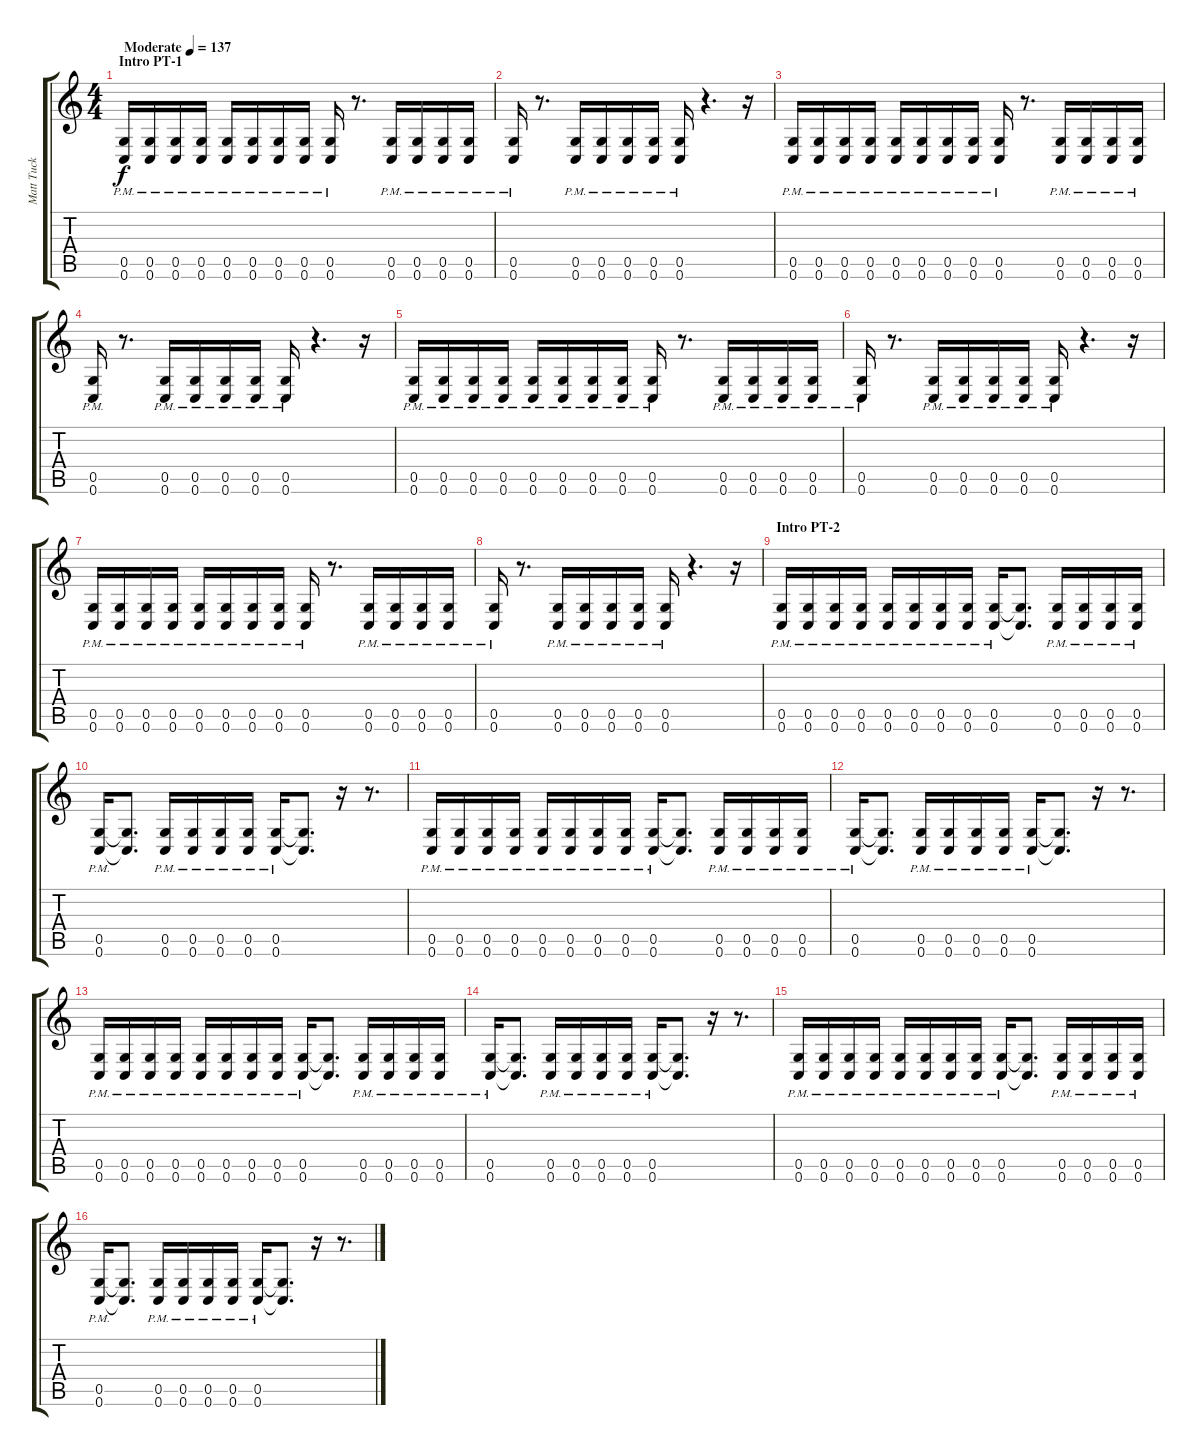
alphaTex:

\track ("Matt Tuck (Rhythm Guitar)" "Matt Tuck ") {instrument distortionguitar}
\staff {score tabs}
\tuning (D4 A3 F3 C3 G2 C2) {hide}
\ts (4 4)
\section ("" "Intro PT-1")
\tempo (137 "Moderate")
\clef g2
\ks c
(0.5{pm} 0.6{pm}).16{dy f instrument distortionguitar} (0.5{pm} 0.6{pm}).16 (0.5{pm} 0.6{pm}).16 (0.5{pm} 0.6{pm}).16 (0.5{pm} 0.6{pm}).16 (0.5{pm} 0.6{pm}).16 (0.5{pm} 0.6{pm}).16 (0.5{pm} 0.6{pm}).16 (0.5{pm} 0.6{pm}).16 r.8{d} (0.5{pm} 0.6{pm}).16 (0.5{pm} 0.6{pm}).16 (0.5{pm} 0.6{pm}).16 (0.5{pm} 0.6{pm}).16 |
(0.5{pm} 0.6{pm}).16 r.8{d} (0.5{pm} 0.6{pm}).16 (0.5{pm} 0.6{pm}).16 (0.5{pm} 0.6{pm}).16 (0.5{pm} 0.6{pm}).16 (0.5{pm} 0.6{pm}).16 r.4{d} r.16 |
(0.5{pm} 0.6{pm}).16 (0.5{pm} 0.6{pm}).16 (0.5{pm} 0.6{pm}).16 (0.5{pm} 0.6{pm}).16 (0.5{pm} 0.6{pm}).16 (0.5{pm} 0.6{pm}).16 (0.5{pm} 0.6{pm}).16 (0.5{pm} 0.6{pm}).16 (0.5{pm} 0.6{pm}).16 r.8{d} (0.5{pm} 0.6{pm}).16 (0.5{pm} 0.6{pm}).16 (0.5{pm} 0.6{pm}).16 (0.5{pm} 0.6{pm}).16 |
(0.5{pm} 0.6{pm}).16 r.8{d} (0.5{pm} 0.6{pm}).16 (0.5{pm} 0.6{pm}).16 (0.5{pm} 0.6{pm}).16 (0.5{pm} 0.6{pm}).16 (0.5{pm} 0.6{pm}).16 r.4{d} r.16 |
(0.5{pm} 0.6{pm}).16 (0.5{pm} 0.6{pm}).16 (0.5{pm} 0.6{pm}).16 (0.5{pm} 0.6{pm}).16 (0.5{pm} 0.6{pm}).16 (0.5{pm} 0.6{pm}).16 (0.5{pm} 0.6{pm}).16 (0.5{pm} 0.6{pm}).16 (0.5{pm} 0.6{pm}).16 r.8{d} (0.5{pm} 0.6{pm}).16 (0.5{pm} 0.6{pm}).16 (0.5{pm} 0.6{pm}).16 (0.5{pm} 0.6{pm}).16 |
(0.5{pm} 0.6{pm}).16 r.8{d} (0.5{pm} 0.6{pm}).16 (0.5{pm} 0.6{pm}).16 (0.5{pm} 0.6{pm}).16 (0.5{pm} 0.6{pm}).16 (0.5{pm} 0.6{pm}).16 r.4{d} r.16 |
(0.5{pm} 0.6{pm}).16 (0.5{pm} 0.6{pm}).16 (0.5{pm} 0.6{pm}).16 (0.5{pm} 0.6{pm}).16 (0.5{pm} 0.6{pm}).16 (0.5{pm} 0.6{pm}).16 (0.5{pm} 0.6{pm}).16 (0.5{pm} 0.6{pm}).16 (0.5{pm} 0.6{pm}).16 r.8{d} (0.5{pm} 0.6{pm}).16 (0.5{pm} 0.6{pm}).16 (0.5{pm} 0.6{pm}).16 (0.5{pm} 0.6{pm}).16 |
(0.5{pm} 0.6{pm}).16 r.8{d} (0.5{pm} 0.6{pm}).16 (0.5{pm} 0.6{pm}).16 (0.5{pm} 0.6{pm}).16 (0.5{pm} 0.6{pm}).16 (0.5{pm} 0.6{pm}).16 r.4{d} r.16 |
\section ("" "Intro PT-2")
(0.5{pm} 0.6{pm}).16 (0.5{pm} 0.6{pm}).16 (0.5{pm} 0.6{pm}).16 (0.5{pm} 0.6{pm}).16 (0.5{pm} 0.6{pm}).16 (0.5{pm} 0.6{pm}).16 (0.5{pm} 0.6{pm}).16 (0.5{pm} 0.6{pm}).16 (0.5{pm} 0.6{pm}).16 (0.5{t} 0.6{t}).8{d} (0.5{pm} 0.6{pm}).16 (0.5{pm} 0.6{pm}).16 (0.5{pm} 0.6{pm}).16 (0.5{pm} 0.6{pm}).16 |
(0.5{pm} 0.6{pm}).16 (0.5{t} 0.6{t}).8{d} (0.5{pm} 0.6{pm}).16 (0.5{pm} 0.6{pm}).16 (0.5{pm} 0.6{pm}).16 (0.5{pm} 0.6{pm}).16 (0.5{pm} 0.6{pm}).16 (0.5{t} 0.6{t}).8{d} r.16 r.8{d} |
(0.5{pm} 0.6{pm}).16 (0.5{pm} 0.6{pm}).16 (0.5{pm} 0.6{pm}).16 (0.5{pm} 0.6{pm}).16 (0.5{pm} 0.6{pm}).16 (0.5{pm} 0.6{pm}).16 (0.5{pm} 0.6{pm}).16 (0.5{pm} 0.6{pm}).16 (0.5{pm} 0.6{pm}).16 (0.5{t} 0.6{t}).8{d} (0.5{pm} 0.6{pm}).16 (0.5{pm} 0.6{pm}).16 (0.5{pm} 0.6{pm}).16 (0.5{pm} 0.6{pm}).16 |
(0.5{pm} 0.6{pm}).16 (0.5{t} 0.6{t}).8{d} (0.5{pm} 0.6{pm}).16 (0.5{pm} 0.6{pm}).16 (0.5{pm} 0.6{pm}).16 (0.5{pm} 0.6{pm}).16 (0.5{pm} 0.6{pm}).16 (0.5{t} 0.6{t}).8{d} r.16 r.8{d} |
(0.5{pm} 0.6{pm}).16 (0.5{pm} 0.6{pm}).16 (0.5{pm} 0.6{pm}).16 (0.5{pm} 0.6{pm}).16 (0.5{pm} 0.6{pm}).16 (0.5{pm} 0.6{pm}).16 (0.5{pm} 0.6{pm}).16 (0.5{pm} 0.6{pm}).16 (0.5{pm} 0.6{pm}).16 (0.5{t} 0.6{t}).8{d} (0.5{pm} 0.6{pm}).16 (0.5{pm} 0.6{pm}).16 (0.5{pm} 0.6{pm}).16 (0.5{pm} 0.6{pm}).16 |
(0.5{pm} 0.6{pm}).16 (0.5{t} 0.6{t}).8{d} (0.5{pm} 0.6{pm}).16 (0.5{pm} 0.6{pm}).16 (0.5{pm} 0.6{pm}).16 (0.5{pm} 0.6{pm}).16 (0.5{pm} 0.6{pm}).16 (0.5{t} 0.6{t}).8{d} r.16 r.8{d} |
(0.5{pm} 0.6{pm}).16 (0.5{pm} 0.6{pm}).16 (0.5{pm} 0.6{pm}).16 (0.5{pm} 0.6{pm}).16 (0.5{pm} 0.6{pm}).16 (0.5{pm} 0.6{pm}).16 (0.5{pm} 0.6{pm}).16 (0.5{pm} 0.6{pm}).16 (0.5{pm} 0.6{pm}).16 (0.5{t} 0.6{t}).8{d} (0.5{pm} 0.6{pm}).16 (0.5{pm} 0.6{pm}).16 (0.5{pm} 0.6{pm}).16 (0.5{pm} 0.6{pm}).16 |
(0.5{pm} 0.6{pm}).16 (0.5{t} 0.6{t}).8{d} (0.5{pm} 0.6{pm}).16 (0.5{pm} 0.6{pm}).16 (0.5{pm} 0.6{pm}).16 (0.5{pm} 0.6{pm}).16 (0.5{pm} 0.6{pm}).16 (0.5{t} 0.6{t}).8{d} r.16 r.8{d}
